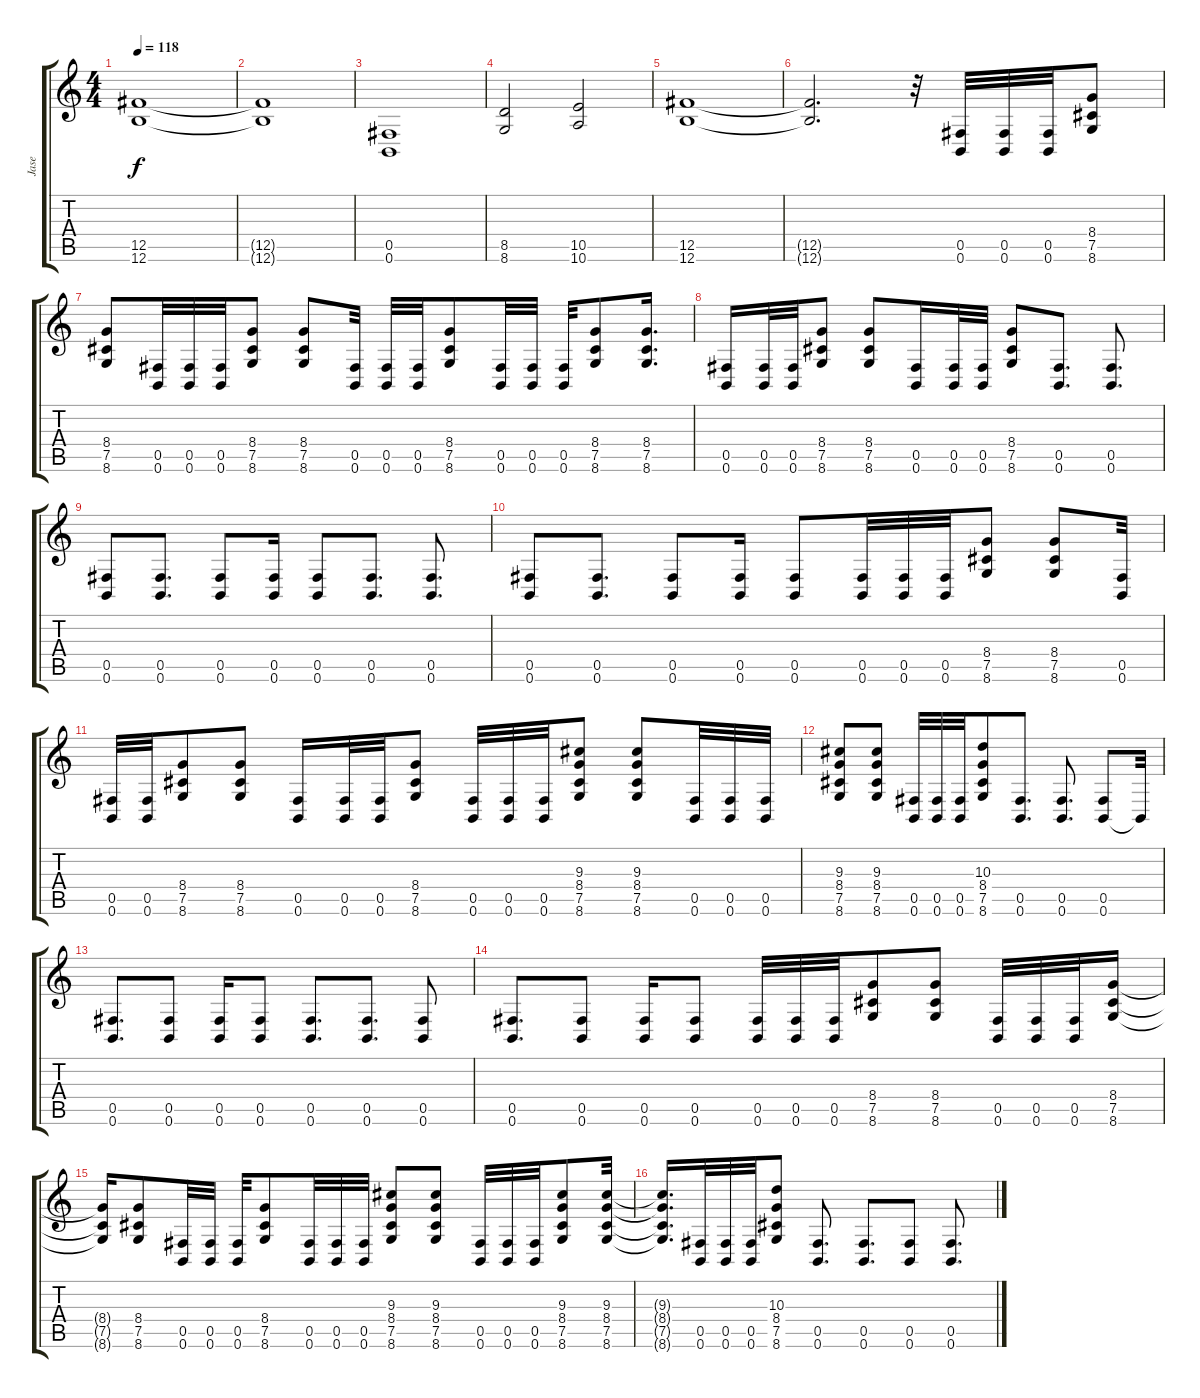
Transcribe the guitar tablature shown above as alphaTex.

\track ("Jase" "Jase") {instrument distortionguitar}
\staff {score tabs}
\tuning (Db4 Ab3 E3 B2 Gb2 B1) {hide}
\ts (4 4)
\tempo 118
\clef g2
\ks c
(12.5 12.6).1{dy f} |
(12.5{t} 12.6{t}).1 |
(0.5 0.6).1 |
(8.5 8.6).2 (10.5 10.6).2 |
(12.5 12.6).1 |
(12.5{t} 12.6{t}).2{d} r.32 (0.5 0.6).32 (0.5 0.6).32 (0.5 0.6).32 (8.4 7.5 8.6).8 |
(8.4 7.5 8.6).8 (0.5 0.6).32 (0.5 0.6).32 (0.5 0.6).32 (8.4 7.5 8.6).8 (8.4 7.5 8.6).8 (0.5 0.6).32 (0.5 0.6).32 (0.5 0.6).32 (8.4 7.5 8.6).8 (0.5 0.6).32 (0.5 0.6).32 (0.5 0.6).32 (8.4 7.5 8.6).8 (8.4 7.5 8.6).16{d} |
(0.5 0.6).16 (0.5 0.6).32 (0.5 0.6).32 (8.4 7.5 8.6).8 (8.4 7.5 8.6).8 (0.5 0.6).16 (0.5 0.6).32 (0.5 0.6).32 (8.4 7.5 8.6).8 (0.5 0.6).8{d} (0.5 0.6).8{d} |
(0.5 0.6).8 (0.5 0.6).8{d} (0.5 0.6).8 (0.5 0.6).16 (0.5 0.6).8 (0.5 0.6).8{d} (0.5 0.6).8{d} |
(0.5 0.6).8 (0.5 0.6).8{d} (0.5 0.6).8 (0.5 0.6).16 (0.5 0.6).8 (0.5 0.6).32 (0.5 0.6).32 (0.5 0.6).32 (8.4 7.5 8.6).8 (8.4 7.5 8.6).8 (0.5 0.6).32 |
(0.5 0.6).32 (0.5 0.6).32 (8.4 7.5 8.6).8 (8.4 7.5 8.6).8 (0.5 0.6).16 (0.5 0.6).32 (0.5 0.6).32 (8.4 7.5 8.6).8 (0.5 0.6).32 (0.5 0.6).32 (0.5 0.6).32 (9.3 8.4 7.5 8.6).8 (9.3 8.4 7.5 8.6).8 (0.5 0.6).32 (0.5 0.6).32 (0.5 0.6).32 |
(9.3 8.4 7.5 8.6).8 (9.3 8.4 7.5 8.6).8 (0.5 0.6).32 (0.5 0.6).32 (0.5 0.6).32 (10.3 8.4 7.5 8.6).8 (0.5 0.6).8{d} (0.5 0.6).8{d} (0.5 0.6).8 0.6{t}.32 |
(0.5 0.6).8{d} (0.5 0.6).8 (0.5 0.6).16 (0.5 0.6).8 (0.5 0.6).8{d} (0.5 0.6).8{d} (0.5 0.6).8 |
(0.5 0.6).8{d} (0.5 0.6).8 (0.5 0.6).16 (0.5 0.6).8 (0.5 0.6).32 (0.5 0.6).32 (0.5 0.6).32 (8.4 7.5 8.6).8 (8.4 7.5 8.6).8 (0.5 0.6).32 (0.5 0.6).32 (0.5 0.6).32 (8.4 7.5 8.6).16 |
(8.4{t} 7.5{t} 8.6{t}).16 (8.4 7.5 8.6).8 (0.5 0.6).32 (0.5 0.6).32 (0.5 0.6).32 (8.4 7.5 8.6).8 (0.5 0.6).32 (0.5 0.6).32 (0.5 0.6).32 (9.3 8.4 7.5 8.6).8 (9.3 8.4 7.5 8.6).8 (0.5 0.6).32 (0.5 0.6).32 (0.5 0.6).32 (9.3 8.4 7.5 8.6).8 (9.3 8.4 7.5 8.6).32 |
(9.3{t} 8.4{t} 7.5{t} 8.6{t}).16{d} (0.5 0.6).32 (0.5 0.6).32 (0.5 0.6).32 (10.3 8.4 7.5 8.6).8 (0.5 0.6).8{d} (0.5 0.6).8{d} (0.5 0.6).8 (0.5 0.6).8{d}
